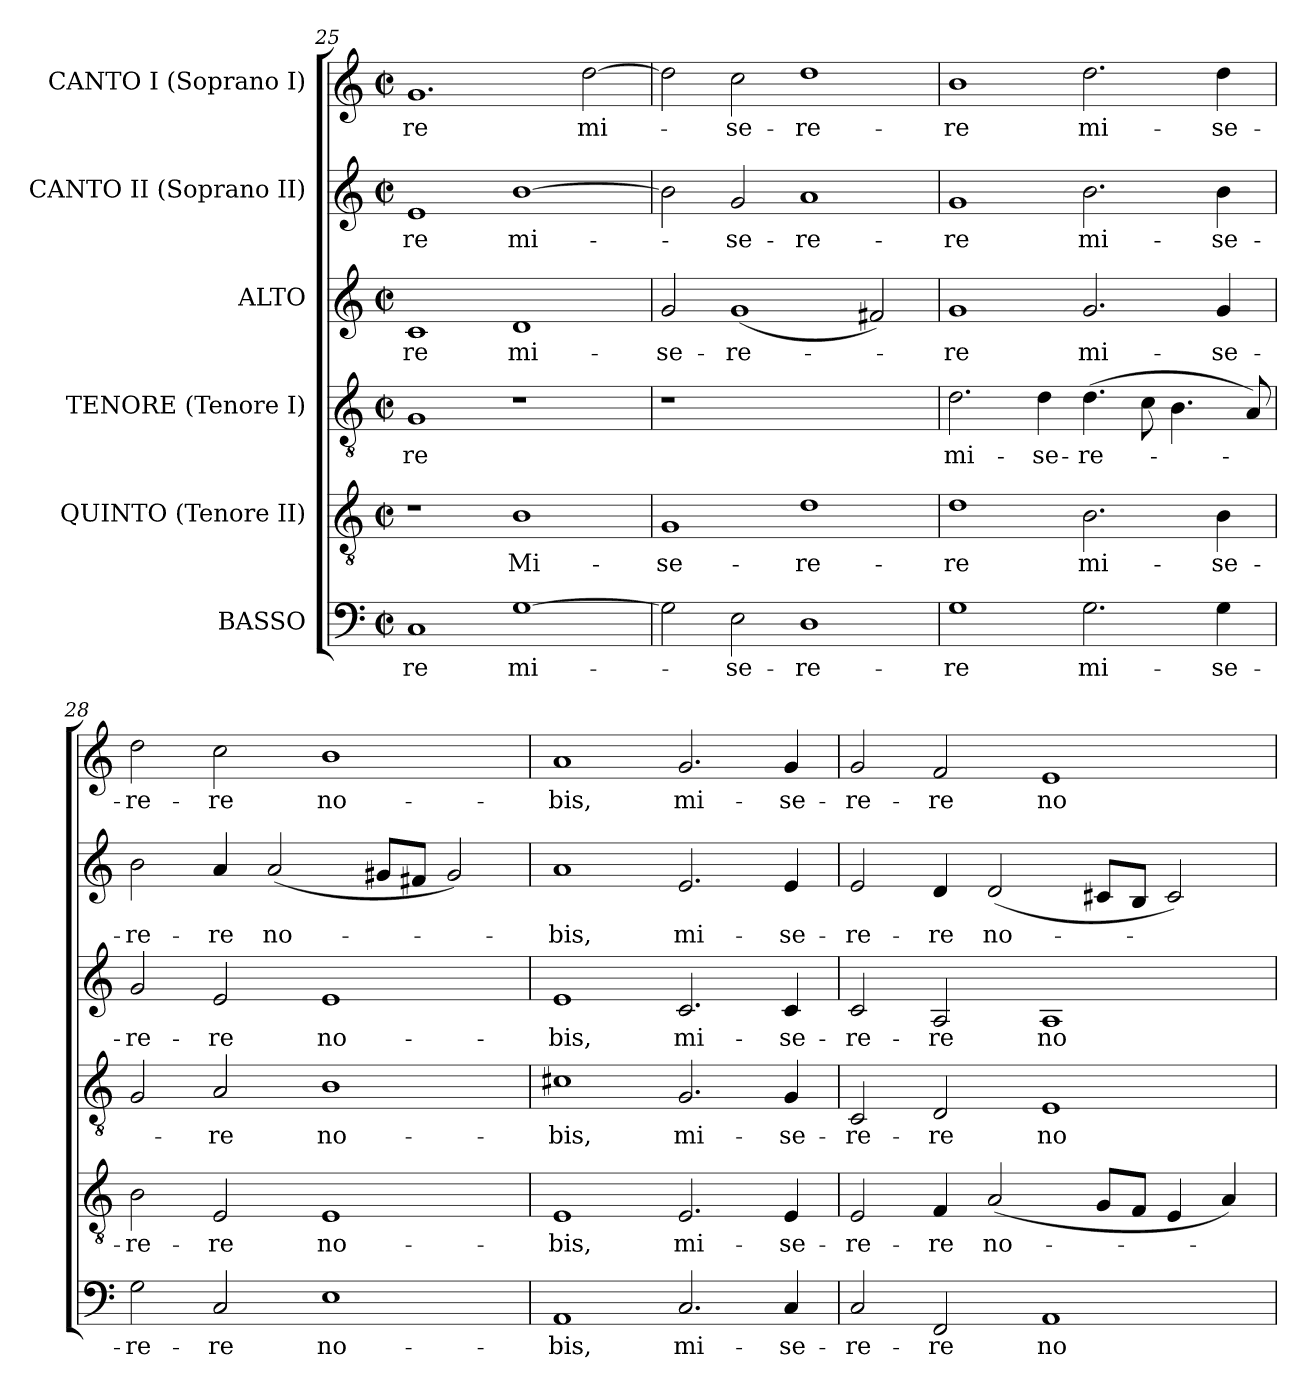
**kern	**text	**kern	**text	**kern	**text	**kern	**text	**kern	**text	**kern	**text
*part6	*part6	*part5	*part5	*part4	*part4	*part3	*part3	*part2	*part2	*part1	*part1
*staff6	*staff6	*staff5	*staff5	*staff4	*staff4	*staff3	*staff3	*staff2	*staff2	*staff1	*staff1
*I"BASSO	*	*I"QUINTO (Tenore II)	*	*I"TENORE (Tenore I)	*	*I"ALTO	*	*I"CANTO II (Soprano II)	*	*I"CANTO I (Soprano I)	*
*clefF4	*	*clefGv2	*	*clefGv2	*	*clefG2	*	*clefG2	*	*clefG2	*
*k[]	*	*k[]	*	*k[]	*	*k[]	*	*k[]	*	*k[]	*
*C:	*	*C:	*	*C:	*	*C:	*	*C:	*	*C:	*
*M2/2	*	*M2/2	*	*M2/2	*	*M2/2	*	*M2/2	*	*M2/2	*
*met(c|)	*	*met(c|)	*	*met(c|)	*	*met(c|)	*	*met(c|)	*	*met(c|)	*
=25	=25	=25	=25	=25	=25	=25	=25	=25	=25	=25	=25
1C	-re	1r	.	1G	re	1c	re	1e	-re	1.g	-re
[1G	mi-	1B	Mi-	1r	.	1d	mi-	[1b	mi-	.	.
.	.	.	.	.	.	.	.	.	.	[2dd\	mi-
=26	=26	=26	=26	=26	=26	=26	=26	=26	=26	=26	=26
2G\]	.	1G	-se-	1r	.	2g/	-se-	2b\]	.	2dd\]	.
2E\	-se-	.	.	.	.	(1g	-re-	2g/	-se-	2cc\	-se-
1D	-re-	1d	-re-	1ryy	.	.	.	1a	-re-	1dd	-re-
.	.	.	.	.	.	2f#X/)	.	.	.	.	.
!!LO:LB:g=z
=27	=27	=27	=27	=27	=27	=27	=27	=27	=27	=27	=27
1G	-re	1d	re	2.d\	mi-	1g	-re	1g	-re	1b	-re
.	.	.	.	4d\	-se-	.	.	.	.	.	.
2.G\	mi-	2.B\	mi-	(4.d\	-re-	2.g/	mi-	2.b\	mi-	2.dd\	mi-
.	.	.	.	8c\	.	.	.	.	.	.	.
.	.	.	.	4.B\	.	.	.	.	.	.	.
4G\	-se-	4B\	-se-	.	.	4g/	-se-	4b\	-se-	4dd\	-se-
.	.	.	.	8A/)	.	.	.	.	.	.	.
=28	=28	=28	=28	=28	=28	=28	=28	=28	=28	=28	=28
2G\	-re-	2B\	-re-	2G/	.	2g/	-re-	2b\	-re-	2dd\	-re-
2C/	-re	2E/	-re	2A/	-re	2e/	-re	4a/	-re	2cc\	-re
.	.	.	.	.	.	.	.	(2a/	no-	.	.
1E	no-	1E	no-	1B	no-	1e	no-	.	.	1b	no-
.	.	.	.	.	.	.	.	8g#X/L	.	.	.
.	.	.	.	.	.	.	.	8f#X/J	.	.	.
.	.	.	.	.	.	.	.	2g#/)	.	.	.
=29	=29	=29	=29	=29	=29	=29	=29	=29	=29	=29	=29
1AA	-bis,	1E	-bis,	1c#X	-bis,	1e	-bis,	1a	-bis,	1a	-bis,
2.C/	mi-	2.E/	mi-	2.G/	mi-	2.c/	mi-	2.e/	mi-	2.g/	mi-
4C/	-se-	4E/	-se-	4G/	-se-	4c/	-se-	4e/	-se-	4g/	-se-
=30	=30	=30	=30	=30	=30	=30	=30	=30	=30	=30	=30
2C/	-re-	2E/	-re-	2C/	-re-	2c/	-re-	2e/	-re-	2g/	-re-
2FF/	-re	4F/	-re	2D/	-re	2A/	-re	4d/	-re	2f/	-re
.	.	(2A/	no-	.	.	.	.	(2d/	no-	.	.
1AA	no-	.	.	1E	no-	1A	no-	.	.	1e	no-
.	.	8G/L	.	.	.	.	.	8c#X/L	.	.	.
.	.	8F/J	.	.	.	.	.	8B/J	.	.	.
.	.	4E/	.	.	.	.	.	2c#/)	.	.	.
.	.	4A/)	.	.	.	.	.	.	.	.	.
=	=	=	=	=	=	=	=	=	=	=	=
*-	*-	*-	*-	*-	*-	*-	*-	*-	*-	*-	*-
